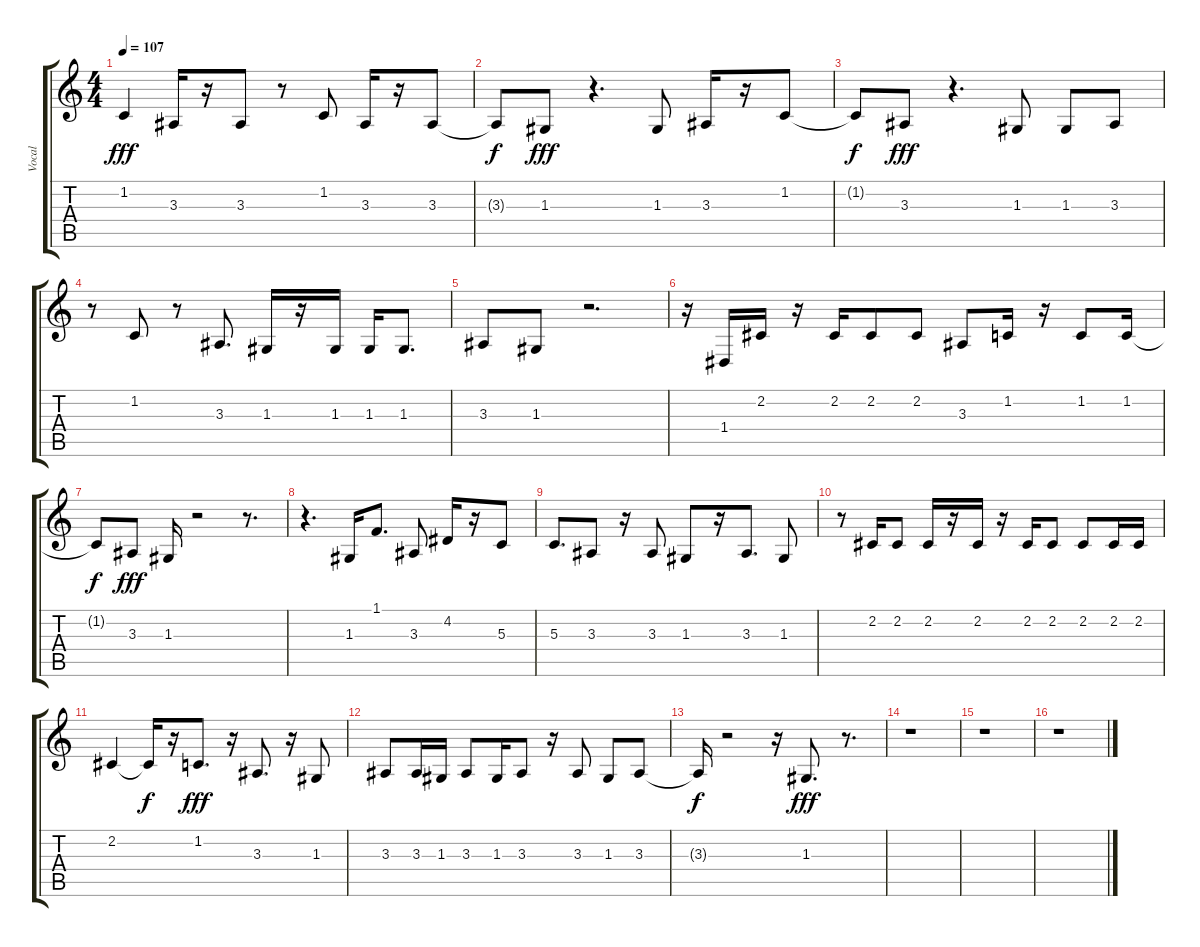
\track ("Vocal" "Vocal") {instrument lead5charang}
\staff {score tabs}
\tuning (E4 B3 G3 D3 A2 E2) {hide}
\ts (4 4)
\tempo 107
\clef g2
\ks c
1.2.4{dy fff} 3.3.16 r.16 3.3.8 r.8 1.2.8 3.3.16 r.16 3.3.8 |
3.3{t}.8{dy f} 1.3.8{dy fff} r.4{d} 1.3.8 3.3.16 r.16 1.2.8 |
1.2{t}.8{dy f} 3.3.8{dy fff} r.4{d} 1.3.8 1.3.8 3.3.8 |
r.8 1.2.8 r.8 3.3.8{d} 1.3.16 r.16 1.3.16 1.3.16 1.3.8{d} |
3.3.8 1.3.8 r.2{d} |
r.16 1.4.16 2.2.16 r.16 2.2.16 2.2.8 2.2.8 3.3.8 1.2.16 r.16 1.2.8 1.2.16 |
1.2{t}.8{dy f} 3.3.8{dy fff} 1.3.16 r.2 r.8{d} |
r.4{d} 1.3.16 1.1.8{d} 3.3.8 4.2.16 r.16 5.3.8 |
5.3.8{d} 3.3.8 r.16 3.3.8 1.3.8 r.16 3.3.8{d} 1.3.8 |
r.8 2.2.16 2.2.8 2.2.16 r.16 2.2.16 r.16 2.2.16 2.2.8 2.2.8 2.2.16 2.2.16 |
2.2.4 2.2{t}.16{dy f} r.16 1.2.8{d dy fff} r.16 3.3.8{d} r.16 1.3.8 |
3.3.8 3.3.16 1.3.16 3.3.8 1.3.16 3.3.8 r.16 3.3.8 1.3.8 3.3.8 |
3.3{t}.16{dy f} r.2 r.16 1.3.8{d dy fff} r.8{d} |
r.1 |
r.1 |
r.1
